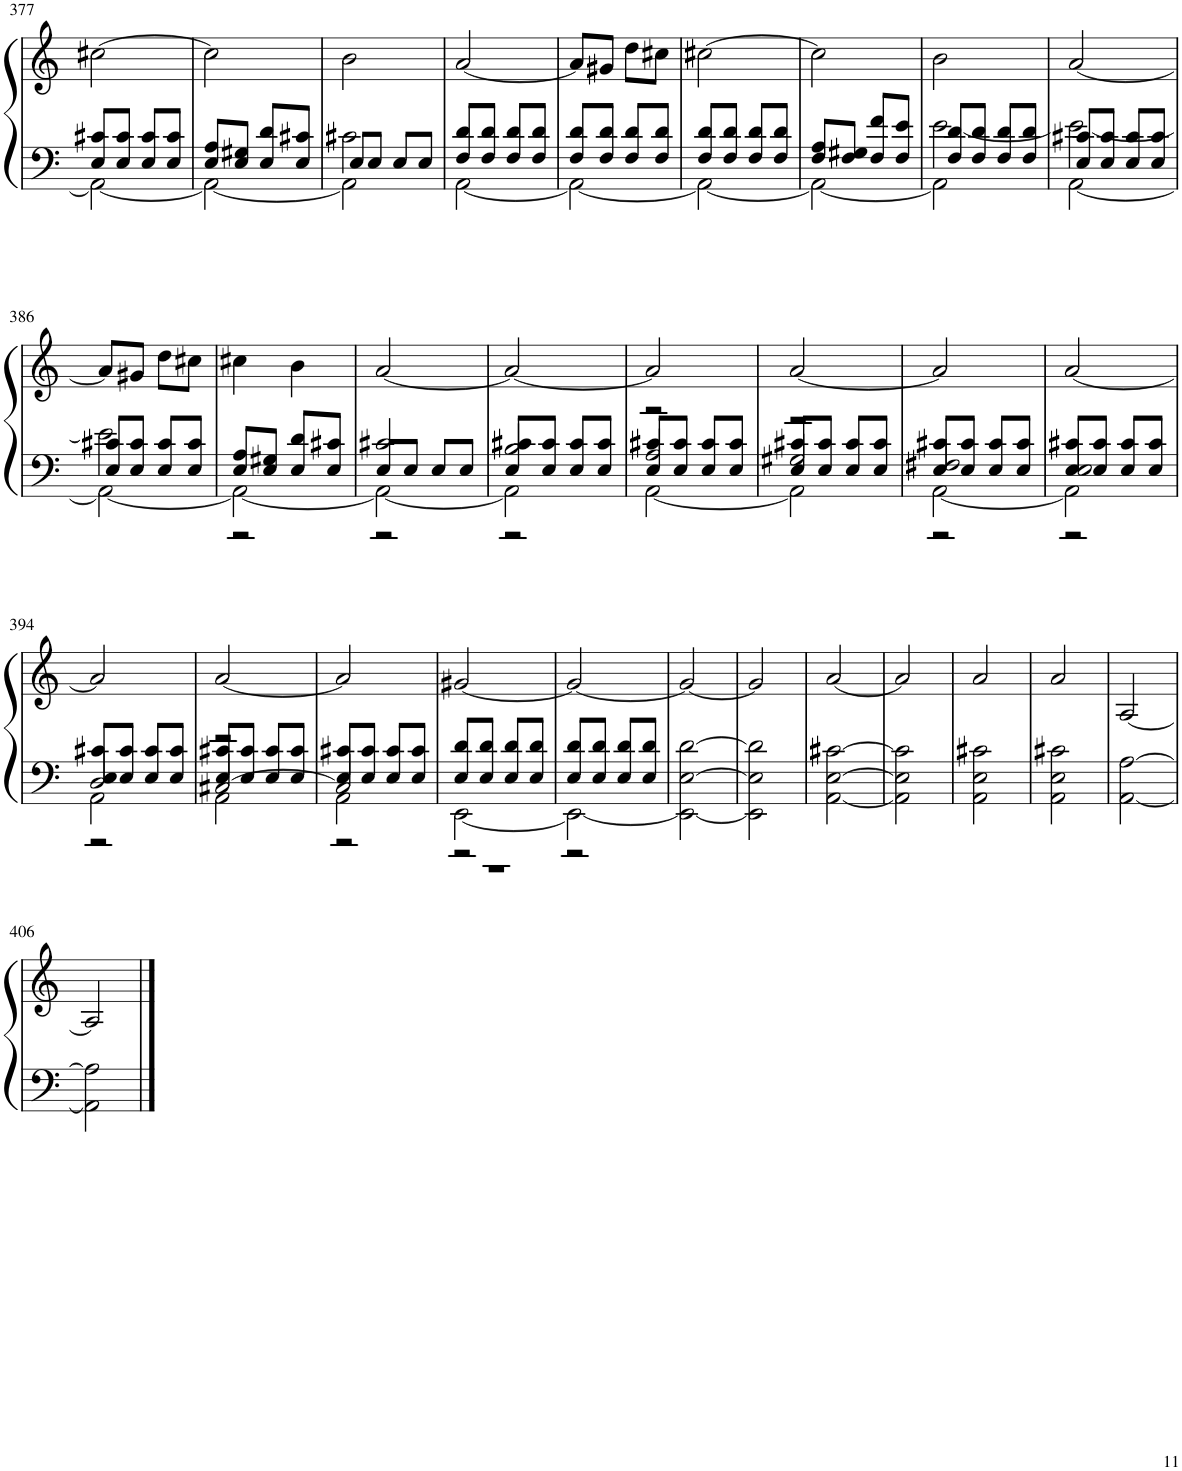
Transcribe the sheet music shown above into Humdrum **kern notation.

**kern	**kern
*part1	*part1
*staff2	*staff1
*I"Piano	*
*I'Pno.	*
!!LO:PB:g=z
*clefF4	*clefG2
*k[]	*k[]
*M2/4	*M2/4
=377	=377
*^	*
8E/ 8c#X/L	2AA\_	[2cc#X\
8E/ 8c#/J	.	.
8E/ 8c#/L	.	.
8E/ 8c#/J	.	.
=378	=378	=378
8E/ 8A/L	2AA\_	2cc#\]
8E/ 8G#X/J	.	.
8E/ 8d/L	.	.
8E/ 8c#X/J	.	.
=379	=379	=379
*	*^	*
8E/L	2AA\]	2c#X\	2b\
8E/J	.	.	.
8E/L	.	.	.
8E/J	.	.	.
*	*v	*v	*
=380	=380	=380
8F/ 8d/L	[2AA\	[2a/
8F/ 8d/J	.	.
8F/ 8d/L	.	.
8F/ 8d/J	.	.
=381	=381	=381
8F/ 8d/L	2AA\_	8a/L]
8F/ 8d/J	.	8g#X/J
8F/ 8d/L	.	8dd\L
8F/ 8d/J	.	8cc#X\J
=382	=382	=382
8F/ 8d/L	2AA\_	[2cc#X\
8F/ 8d/J	.	.
8F/ 8d/L	.	.
8F/ 8d/J	.	.
=383	=383	=383
8F/ 8A/L	2AA\_	2cc#\]
8F/ 8G#X/J	.	.
8F/ 8f/L	.	.
8F/ 8e/J	.	.
=384	=384	=384
*	*^	*
8F/ 8d/L	2AA\]	[2e\	2b\
8F/ 8d/J	.	.	.
8F/ 8d/L	.	.	.
8F/ 8d/J	.	.	.
=385	=385	=385	=385
8E/ 8c#X/L	[2AA\	2e\_	[2a/
8E/ 8c#/J	.	.	.
8E/ 8c#/L	.	.	.
8E/ 8c#/J	.	.	.
!!LO:LB:g=z
=386	=386	=386	=386
8E/ 8c#X/L	2AA\_	2e\]	8a/L]
8E/ 8c#/J	.	.	8g#X/J
8E/ 8c#/L	.	.	8dd\L
8E/ 8c#/J	.	.	8cc#X\J
=387	=387	=387	=387
8E/ 8A/L	2AA\_	2r	4cc#X\
8E/ 8G#X/J	.	.	.
8E/ 8d/L	.	.	4b\
8E/ 8c#X/J	.	.	.
=388	=388	=388	=388
*	*	*^	*
8E/L	2AA\_	2c#X/	2r	[2a/
8E/J	.	.	.	.
8E/L	.	.	.	.
8E/J	.	.	.	.
=389	=389	=389	=389	=389
8E/ 8c#X/L	2AA\]	2B/	2r	2a/_
8E/ 8c#/J	.	.	.	.
8E/ 8c#/L	.	.	.	.
8E/ 8c#/J	.	.	.	.
=390	=390	=390	=390	=390
8E/ 8c#X/L	2r	2A/	[2AA\	2a/]
8E/ 8c#/J	.	.	.	.
8E/ 8c#/L	.	.	.	.
8E/ 8c#/J	.	.	.	.
=391	=391	=391	=391	=391
8E/ 8c#X/L	2r	2G#X/	2AA\]	[2a/
8E/ 8c#/J	.	.	.	.
8E/ 8c#/L	.	.	.	.
8E/ 8c#/J	.	.	.	.
=392	=392	=392	=392	=392
8E/ 8c#X/L	[2AA\	2F#X/	2r	2a/]
8E/ 8c#/J	.	.	.	.
8E/ 8c#/L	.	.	.	.
8E/ 8c#/J	.	.	.	.
=393	=393	=393	=393	=393
8E/ 8c#X/L	2AA\]	2E/	2r	[2a/
8E/ 8c#/J	.	.	.	.
8E/ 8c#/L	.	.	.	.
8E/ 8c#/J	.	.	.	.
!!LO:LB:g=z
=394	=394	=394	=394	=394
8E/ 8c#X/L	2AA\	2D/	2r	2a/]
8E/ 8c#/J	.	.	.	.
8E/ 8c#/L	.	.	.	.
8E/ 8c#/J	.	.	.	.
=395	=395	=395	=395	=395
8E/ 8c#X/L	2r	[2C#X/	2AA\	[2a/
8E/ 8c#/J	.	.	.	.
8E/ 8c#/L	.	.	.	.
8E/ 8c#/J	.	.	.	.
=396	=396	=396	=396	=396
8E/ 8c#X/L	2AA\	2C#/]	2r	2a/]
8E/ 8c#/J	.	.	.	.
8E/ 8c#/L	.	.	.	.
8E/ 8c#/J	.	.	.	.
=397	=397	=397	=397	=397
8E/ 8d/L	[2EE\	2r	2r	[2g#X/
8E/ 8d/J	.	.	.	.
8E/ 8d/L	.	.	.	.
8E/ 8d/J	.	.	.	.
*	*	*v	*v	*
=398	=398	=398	=398
8E/ 8d/L	2EE\_	2r	2g#/_
8E/ 8d/J	.	.	.
8E/ 8d/L	.	.	.
8E/ 8d/J	.	.	.
*v	*v	*v	*
=399	=399
2EE\_ [2E\ [2d\	2g#/_
=400	=400
2EE\] 2E\] 2d\]	2g#/]
=401	=401
[2AA\ [2E\ [2c#X\	[2a/
=402	=402
2AA\] 2E\] 2c#\]	2a/]
=403	=403
2AA\ 2E\ 2c#X\	2a/
=404	=404
2AA\ 2E\ 2c#X\	2a/
=405	=405
[2AA\ [2A\	[2A/
!!LO:LB:g=z
=406	=406
2AA\] 2A\]	2A/]
==	==
*-	*-
